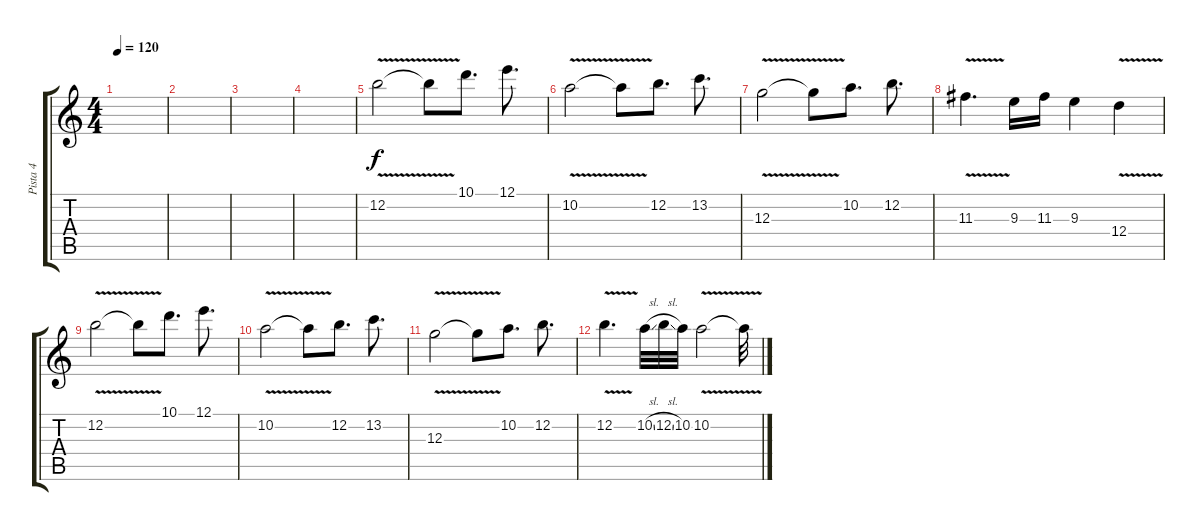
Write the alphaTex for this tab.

\track ("Pista 4" "Pista 4") {instrument electricguitarclean}
\staff {score tabs}
\tuning (E4 B3 G3 D3 A2 E2) {hide}
\ts (4 4)
\tempo 120
\clef g2
\ks c
|
|
|
|
12.2{v}.2 12.2{t}.8 10.1.8{d} 12.1.8{d} |
10.2{v}.2 10.2{t}.8 12.2.8{d} 13.2.8{d} |
12.3{v}.2 12.3{t}.8 10.2.8{d} 12.2.8{d} |
11.3{v}.4{d} 9.3.16 11.3.16 9.3.4 12.4{v}.4 |
12.2{v}.2 12.2{t}.8 10.1.8{d} 12.1.8{d} |
10.2{v}.2 10.2{t}.8 12.2.8{d} 13.2.8{d} |
12.3{v}.2 12.3{t}.8 10.2.8{d} 12.2.8{d} |
12.2{v}.4{d} 10.2{sl}.32 12.2{sl}.32 10.2.32 10.2{v}.2 10.2{t}.32
